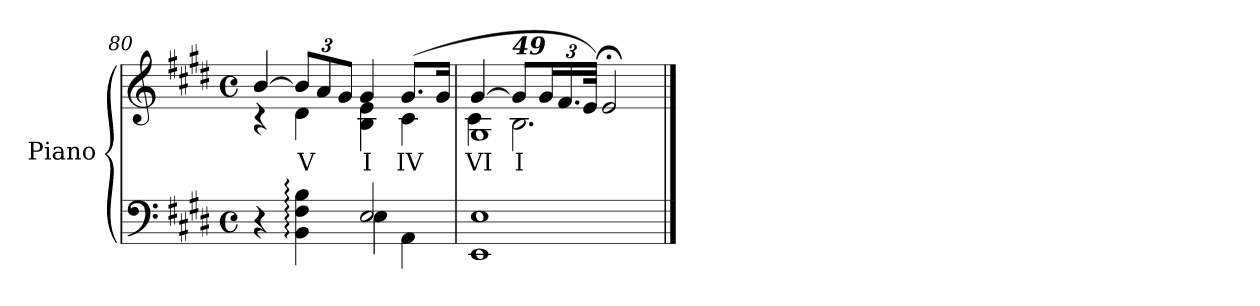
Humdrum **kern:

**kern	**kern	**text
*part1	*part1	*part1
*staff2	*staff1	*staff1
*I"Piano	*	*
*I'Pno	*	*
*clefF4	*clefG2	*
*k[f#c#g#d#]	*k[f#c#g#d#]	*
*M4/4	*M4/4	*
*met(c)	*met(c)	*
=80	=80	=80
*^	*^	*
4r	4ryy	[4b/	4r	.
*	*	*Xbrackettup	*	*
!	!	!	!	!LO:LY:b
4BB\ 4F#\ 4B\	4BByy: 4F#yy: 4Byy: 4d#yy:	12b/L]	4d#\	V
.	.	12a/	.	.
.	.	12g#/J	.	.
!	!	!	!	!LO:LY:b
2E/	4E\	4g#/	4B\ 4e\	I
!	!	!	!	!LO:LY:b
.	4AA\	(>8.g#/L	4c#\	IV
.	.	16g#/Jk	.	.
*v	*v	*	*	*
=81	=81	=81	=81
!	!	!	!LO:LY:b
*	*	*^	*
1EE 1E	[4g#/	1G#	4c#:\	VI
!	!LO:TX:a:Bi:t=49	!	!	!
!	!	!	!	!LO:LY:b
.	8g#/L]	.	2.B\	I
.	24g#/L	.	.	.
.	24.f#/	.	.	.
.	48e/JJk)	.	.	.
.	2e;</	.	.	.
*	*v	*v	*v	*
==	==	==
*-	*-	*-
